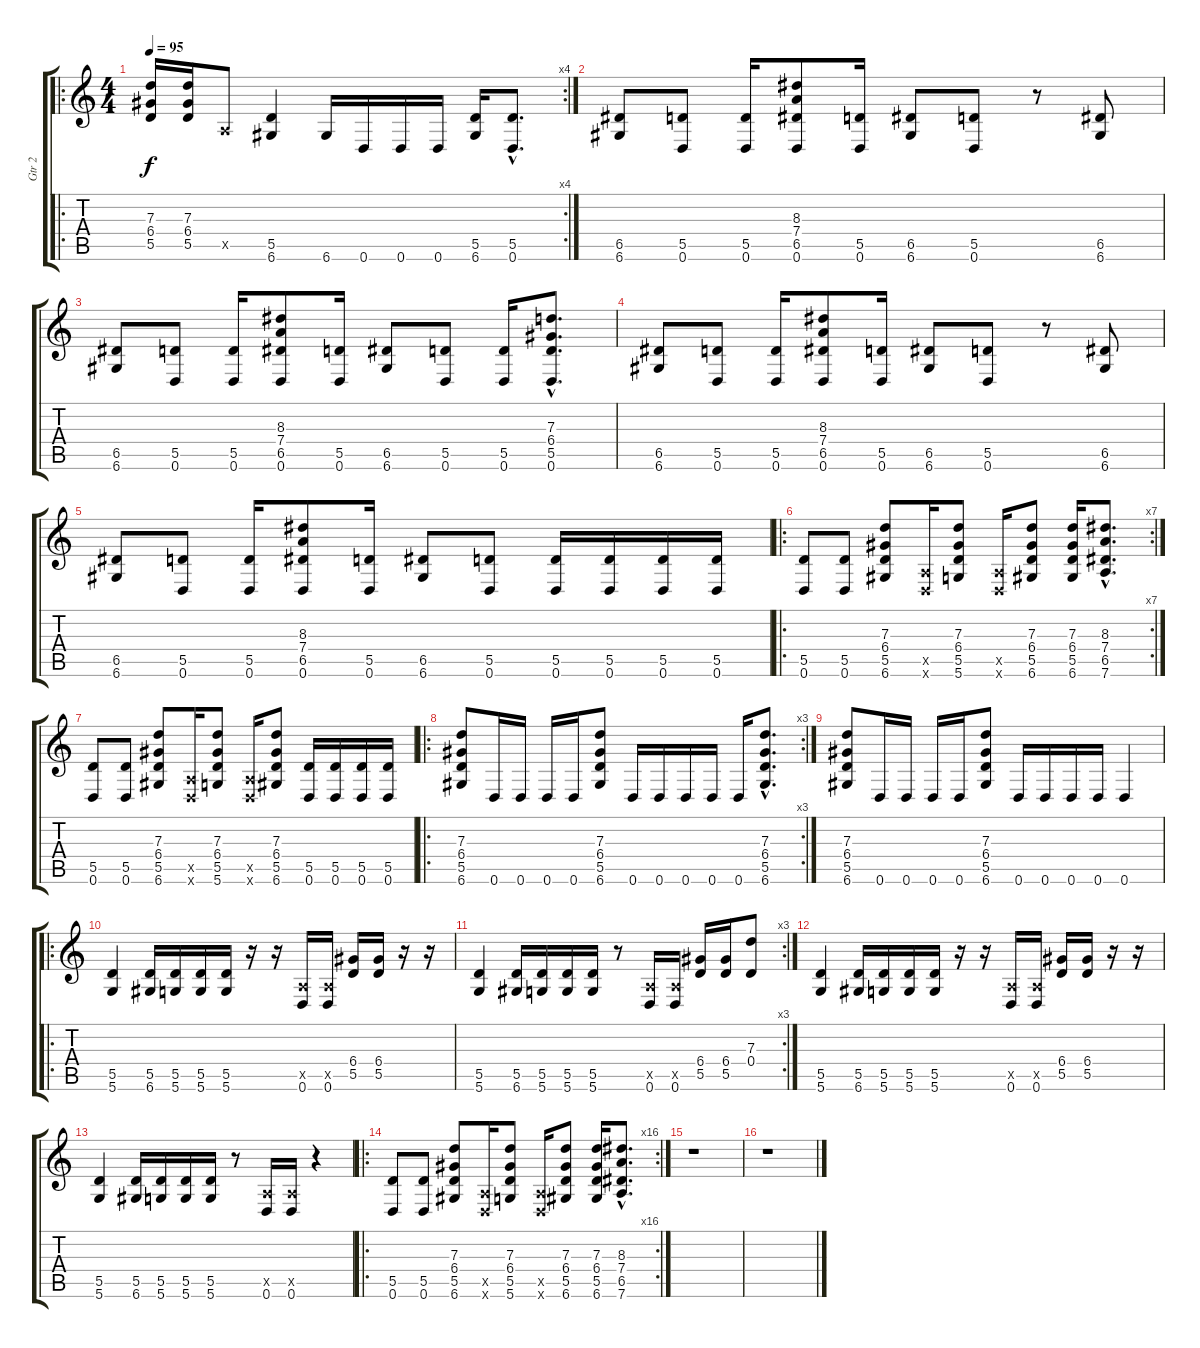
\track ("Gtr 2" "Gtr 2") {instrument distortionguitar}
\staff {score tabs}
\tuning (E4 B3 G3 D3 A2 D2) {hide}
\ro
\rc 4
\ts (4 4)
\tempo 95
\clef g2
\ks c
(7.3 6.4 5.5).16{dy f} (7.3 6.4 5.5).16 0.5{x}.8 (5.5 6.6).4 6.6.16 0.6.16 0.6.16 0.6.16 (5.5 6.6).16 (5.5{hac} 0.6{hac}).8{d} |
(6.5 6.6).8 (5.5 0.6).8 (5.5 0.6).16 (8.3 7.4 6.5 0.6).8 (5.5 0.6).16 (6.5 6.6).8 (5.5 0.6).8 r.8 (6.5 6.6).8 |
(6.5 6.6).8 (5.5 0.6).8 (5.5 0.6).16 (8.3 7.4 6.5 0.6).8 (5.5 0.6).16 (6.5 6.6).8 (5.5 0.6).8 (5.5 0.6).16 (7.3{hac} 6.4{hac} 5.5{hac} 0.6{hac}).8{d} |
(6.5 6.6).8 (5.5 0.6).8 (5.5 0.6).16 (8.3 7.4 6.5 0.6).8 (5.5 0.6).16 (6.5 6.6).8 (5.5 0.6).8 r.8 (6.5 6.6).8 |
(6.5 6.6).8 (5.5 0.6).8 (5.5 0.6).16 (8.3 7.4 6.5 0.6).8 (5.5 0.6).16 (6.5 6.6).8 (5.5 0.6).8 (5.5 0.6).16 (5.5 0.6).16 (5.5 0.6).16 (5.5 0.6).16 |
\ro
\rc 7
(5.5 0.6).8 (5.5 0.6).8 (7.3 6.4 5.5 6.6).8 (0.5{x} 0.6{x}).16 (7.3 6.4 5.5 5.6).8 (0.5{x} 0.6{x}).16 (7.3 6.4 5.5 6.6).8 (7.3 6.4 5.5 6.6).16 (8.3{hac} 7.4{hac} 6.5{hac} 7.6{hac}).8{d} |
(5.5 0.6).8 (5.5 0.6).8 (7.3 6.4 5.5 6.6).8 (0.5{x} 0.6{x}).16 (7.3 6.4 5.5 5.6).8 (0.5{x} 0.6{x}).16 (7.3 6.4 5.5 6.6).8 (5.5 0.6).16 (5.5 0.6).16 (5.5 0.6).16 (5.5 0.6).16 |
\ro
\rc 3
(7.3 6.4 5.5 6.6).8 0.6.16 0.6.16 0.6.16 0.6.16 (7.3 6.4 5.5 6.6).8 0.6.16 0.6.16 0.6.16 0.6.16 0.6.16 (7.3{hac} 6.4{hac} 5.5{hac} 6.6{hac}).8{d} |
(7.3 6.4 5.5 6.6).8 0.6.16 0.6.16 0.6.16 0.6.16 (7.3 6.4 5.5 6.6).8 0.6.16 0.6.16 0.6.16 0.6.16 0.6.4 |
\ro
(5.5 5.6).4 (5.5 6.6).16 (5.5 5.6).16 (5.5 5.6).16 (5.5 5.6).16 r.16 r.16 (0.5{x} 0.6).16 (0.5{x} 0.6).16 (6.4 5.5).16 (6.4 5.5).16 r.16 r.16 |
\rc 3
(5.5 5.6).4 (5.5 6.6).16 (5.5 5.6).16 (5.5 5.6).16 (5.5 5.6).16 r.8 (0.5{x} 0.6).16 (0.5{x} 0.6).16 (6.4 5.5).16 (6.4 5.5).16 (7.3 0.4).8 |
(5.5 5.6).4 (5.5 6.6).16 (5.5 5.6).16 (5.5 5.6).16 (5.5 5.6).16 r.16 r.16 (0.5{x} 0.6).16 (0.5{x} 0.6).16 (6.4 5.5).16 (6.4 5.5).16 r.16 r.16 |
(5.5 5.6).4 (5.5 6.6).16 (5.5 5.6).16 (5.5 5.6).16 (5.5 5.6).16 r.8 (0.5{x} 0.6).16 (0.5{x} 0.6).16 r.4 |
\ro
\rc 16
(5.5 0.6).8 (5.5 0.6).8 (7.3 6.4 5.5 6.6).8 (0.5{x} 0.6{x}).16 (7.3 6.4 5.5 5.6).8 (0.5{x} 0.6{x}).16 (7.3 6.4 5.5 6.6).8 (7.3 6.4 5.5 6.6).16 (8.3{hac} 7.4{hac} 6.5{hac} 7.6{hac}).8{d} |
r.1 |
r.1
